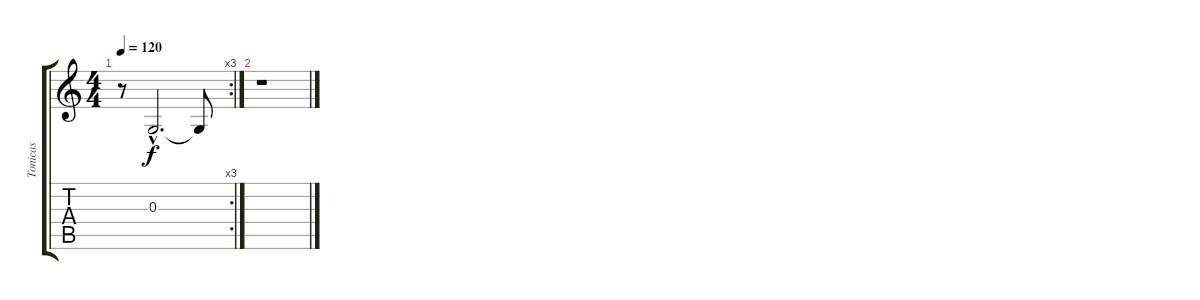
\track ("Tonicas" "Tonicas") {instrument lead8bassandlead}
\staff {score tabs}
\tuning (E4 B3 G3 D3 A2 E2) {hide}
\rc 3
\ts (4 4)
\tempo 120
\clef g2
\ks c
r.8{dy f} 0.3{hac}.2{d} 0.3{t}.8 |
r.1
